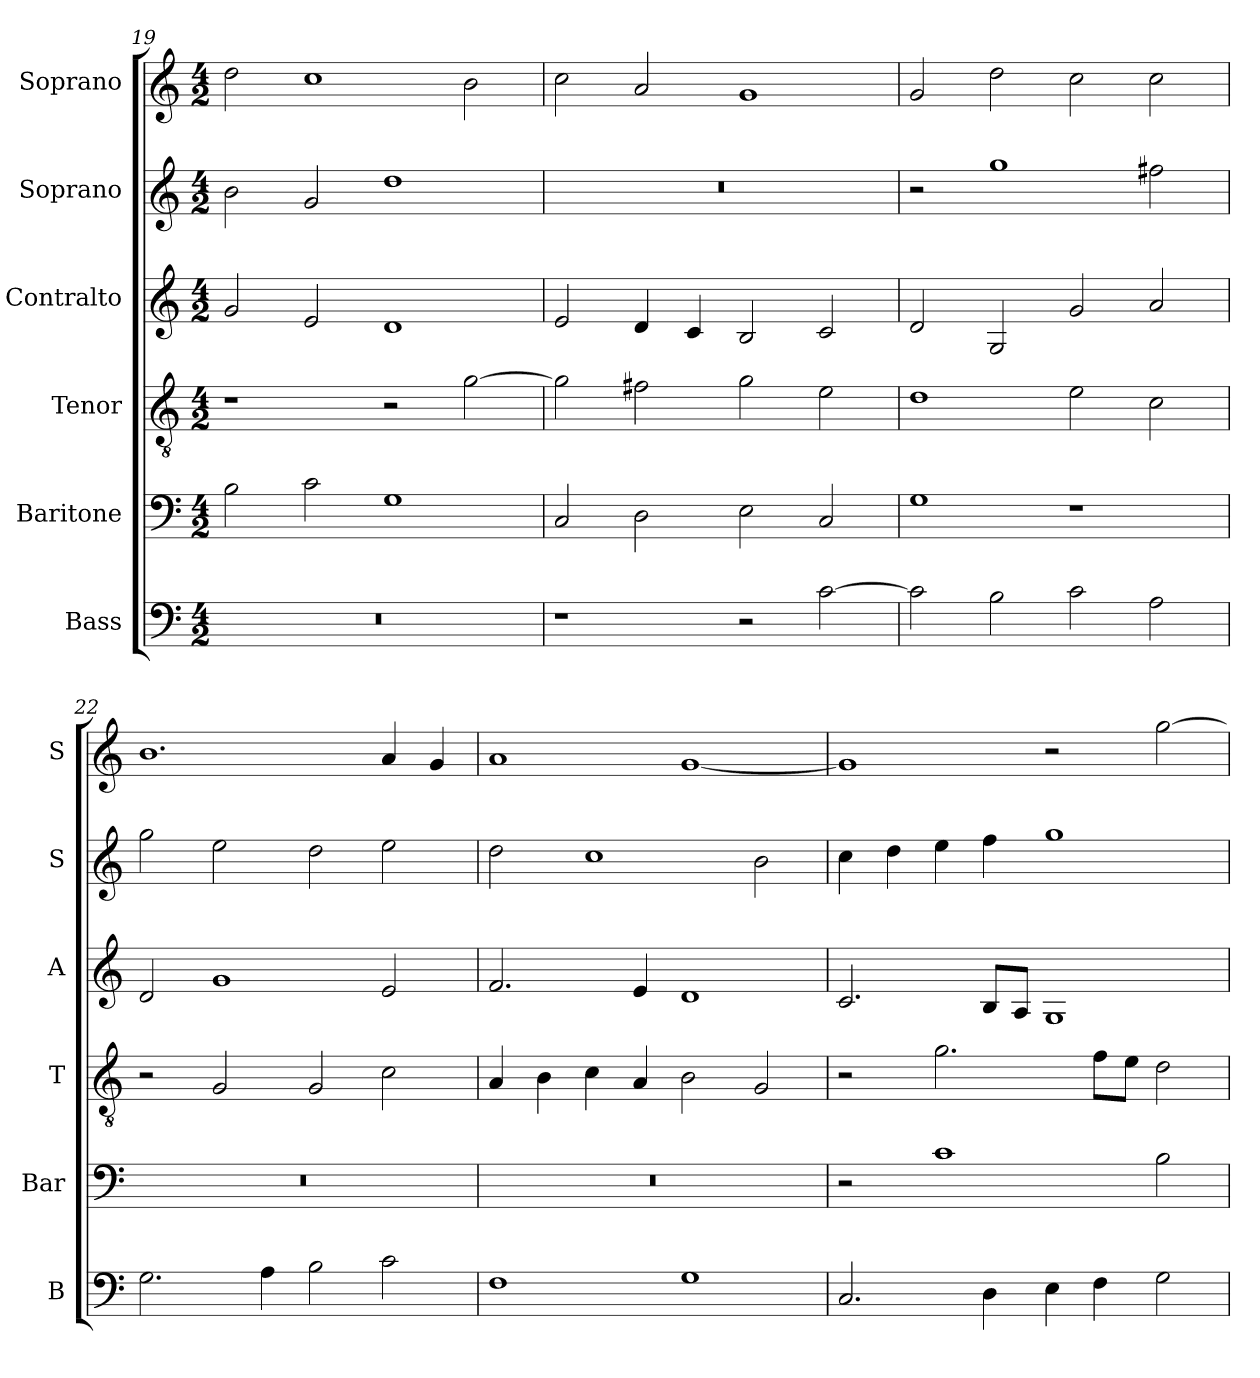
**kern	**kern	**kern	**kern	**kern	**kern
*part6	*part5	*part4	*part3	*part2	*part1
*staff6	*staff5	*staff4	*staff3	*staff2	*staff1
*I"Bass	*I"Baritone	*I"Tenor	*I"Contralto	*I"Soprano	*I"Soprano
*I'B	*I'Bar	*I'T	*I'A	*I'S	*I'S
*clefF4	*clefF4	*clefGv2	*clefG2	*clefG2	*clefG2
*k[]	*k[]	*k[]	*k[]	*k[]	*k[]
*G:mix	*G:mix	*G:mix	*G:mix	*G:mix	*G:mix
*M4/2	*M4/2	*M4/2	*M4/2	*M4/2	*M4/2
=19	=19	=19	=19	=19	=19
0r	2B	1r	2g	2b	2dd
.	2c	.	2e	2g	1cc
.	1G	2r	1d	1dd	.
.	.	[2g	.	.	2b
=20	=20	=20	=20	=20	=20
1r	2C	2g]	2e	0r	2cc
.	2D	2f#X	4d	.	2a
.	.	.	4c	.	.
2r	2E	2g	2B	.	1g
[2c	2C	2e	2c	.	.
=21	=21	=21	=21	=21	=21
2c]	1G	1d	2d	2r	2g
2B	.	.	2G	1gg	2dd
2c	1r	2e	2g	.	2cc
2A	.	2c	2a	2ff#X	2cc
=22	=22	=22	=22	=22	=22
2.G	0r	2r	2d	2gg	1.b
.	.	2G	1g	2ee	.
4A	.	.	.	.	.
2B	.	2G	.	2dd	.
2c	.	2c	2e	2ee	4a
.	.	.	.	.	4g
=23	=23	=23	=23	=23	=23
1F	0r	4A	2.f	2dd	1a
.	.	4B	.	.	.
.	.	4c	.	1cc	.
.	.	4A	4e	.	.
1G	.	2B	1d	.	[1g
.	.	2G	.	2b	.
=24	=24	=24	=24	=24	=24
2.C	2r	2r	2.c	4cc	1g]
.	.	.	.	4dd	.
.	1c	2.g	.	4ee	.
4D	.	.	8B/L	4ff	.
.	.	.	8A/J	.	.
4E	.	.	1G	1gg	2r
4F	.	8f\L	.	.	.
.	.	8e\J	.	.	.
2G	2B	2d	.	.	[2gg
=	=	=	=	=	=
*-	*-	*-	*-	*-	*-
